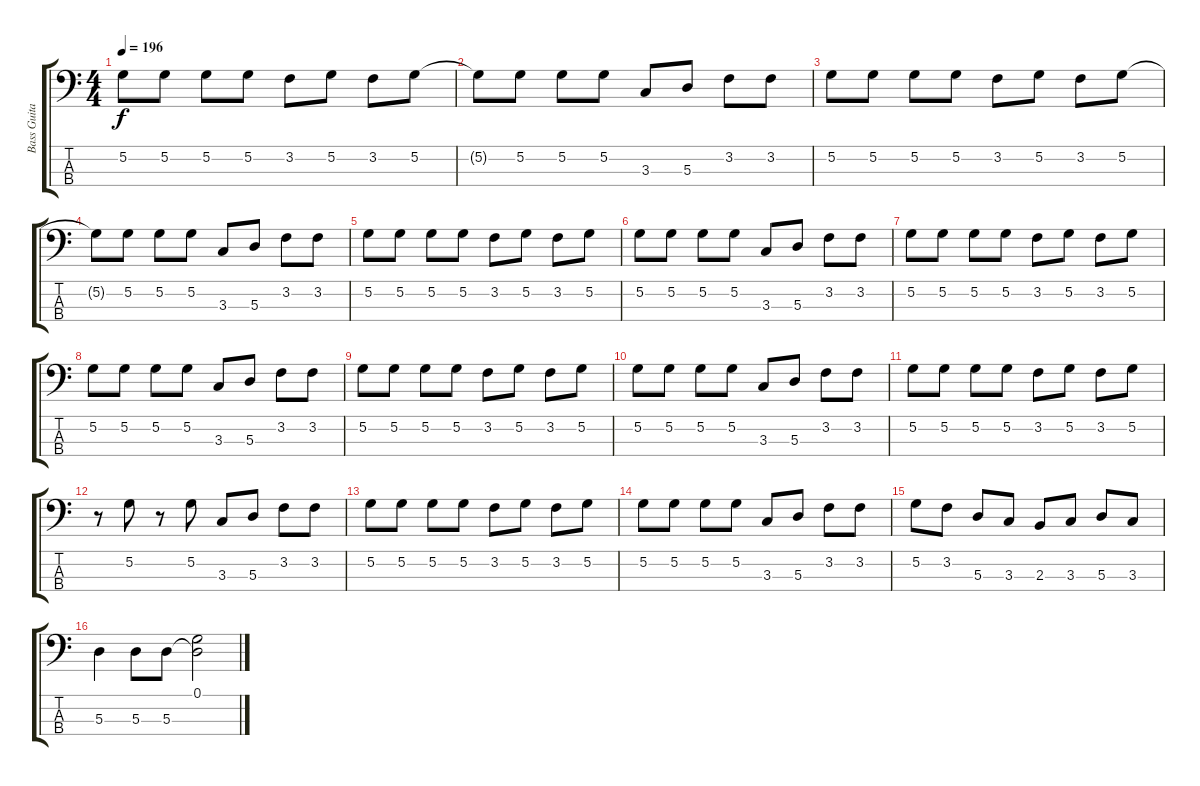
\track ("Bass Guitar (R. Glover)" "Bass Guita") {instrument electricbassfinger}
\staff {score tabs}
\tuning (G2 D2 A1 E1) {hide}
\ts (4 4)
\tempo 196
\clef f4
\ks c
5.2.8{dy f} 5.2.8 5.2.8 5.2.8 3.2.8 5.2.8 3.2.8 5.2.8 |
5.2{t}.8 5.2.8 5.2.8 5.2.8 3.3.8 5.3.8 3.2.8 3.2.8 |
5.2.8 5.2.8 5.2.8 5.2.8 3.2.8 5.2.8 3.2.8 5.2.8 |
5.2{t}.8 5.2.8 5.2.8 5.2.8 3.3.8 5.3.8 3.2.8 3.2.8 |
5.2.8 5.2.8 5.2.8 5.2.8 3.2.8 5.2.8 3.2.8 5.2.8 |
5.2.8 5.2.8 5.2.8 5.2.8 3.3.8 5.3.8 3.2.8 3.2.8 |
5.2.8 5.2.8 5.2.8 5.2.8 3.2.8 5.2.8 3.2.8 5.2.8 |
5.2.8 5.2.8 5.2.8 5.2.8 3.3.8 5.3.8 3.2.8 3.2.8 |
5.2.8 5.2.8 5.2.8 5.2.8 3.2.8 5.2.8 3.2.8 5.2.8 |
5.2.8 5.2.8 5.2.8 5.2.8 3.3.8 5.3.8 3.2.8 3.2.8 |
5.2.8 5.2.8 5.2.8 5.2.8 3.2.8 5.2.8 3.2.8 5.2.8 |
r.8 5.2.8 r.8 5.2.8 3.3.8 5.3.8 3.2.8 3.2.8 |
5.2.8 5.2.8 5.2.8 5.2.8 3.2.8 5.2.8 3.2.8 5.2.8 |
5.2.8 5.2.8 5.2.8 5.2.8 3.3.8 5.3.8 3.2.8 3.2.8 |
5.2.8 3.2.8 5.3.8 3.3.8 2.3.8 3.3.8 5.3.8 3.3.8 |
5.3.4 5.3.8 5.3.8 (0.1 5.3{t}).2
